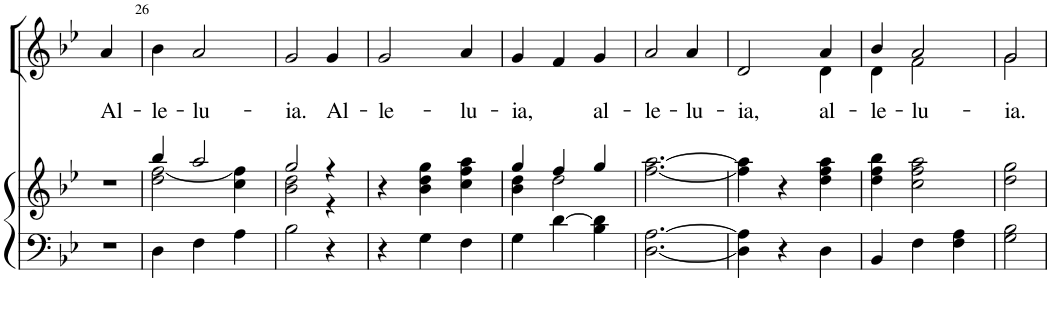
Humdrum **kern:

**kern	**kern	**kern	**text
*part2	*part2	*part1	*part1
*staff3	*staff2	*staff1	*staff1
*I"Organo	*	*I"Voice	*
!!LO:PB:g=z
*clefF4	*clefG2	*clefG2	*
*k[b-e-]	*k[b-e-]	*k[b-e-]	*
*M3/4	*M3/4	*M3/4	*
=25X2	=25X2	=25X2	=25X2
!	!	!	!LO:LY:b
4r	2.r	4a/	Al-
2ryy	.	2ryy	.
=26	=26	=26	=26
*	*^	*	*
!	!	!	!	!LO:LY:b
4D\	4bb-/	2dd\ [2ff\	4b-\	-le-
!	!	!	!	!LO:LY:b
4F\	2aa/	.	2a/	-lu-
4A\	.	4cc\ 4ff\]	.	.
=27	=27	=27	=27	=27
!	!	!	!	!LO:LY:b
2B-\	2gg/	2b-\ 2dd\	2g/	-ia.
!	!	!	!	!LO:LY:b
4r	4r	4r	4g/	Al-
=28	=28	=28	=28	=28
!	!	!	!	!LO:LY:b
*	*v	*v	*	*
4r	4r	2g/	-le-
4G\	4b-\ 4dd\ 4gg\	.	.
!	!	!	!LO:LY:b
4F\	4cc\ 4ff\ 4aa\	4a/	-lu-
=29	=29	=29	=29
*	*^	*	*
!	!	!	!	!LO:LY:b
4G\	4gg/	4b-\ 4dd\	4g/	-ia,
[4d\	4ff/	2dd\	4f/	.
!	!	!	!	!LO:LY:b
4B-\ 4d\]	4gg/	.	4g/	al-
*	*v	*v	*	*
=30	=30	=30	=30
!	!	!	!LO:LY:b
[2.D\ [2.A\	[2.ff\ [2.aa\	2a/	-le-
!	!	!	!LO:LY:b
.	.	4a/	-lu-
=31	=31	=31	=31
!	!	!	!LO:LY:b
*	*	*^	*
4D\] 4A\]	4ff\] 4aa\]	2d/	2ryy	-ia,
4r	4r	.	.	.
!	!	!	!	!LO:LY:b
4D\	4dd\ 4ff\ 4aa\	4a/	4d\	al-
=32	=32	=32	=32	=32
!	!	!	!	!LO:LY:b
4BB-/	4dd\ 4ff\ 4bb-\	4b-/	4d\	-le-
!	!	!	!	!LO:LY:b
4F\	2cc\ 2ff\ 2aa\	2a/	2f\	-lu-
4F\ 4A\	.	.	.	.
=33	=33	=33	=33	=33
!	!	!	!	!LO:LY:b
2G\ 2B-\	2dd\ 2gg\	2g/	2g\	-ia.
*	*	*v	*v	*
=	=	=	=
*-	*-	*-	*-
